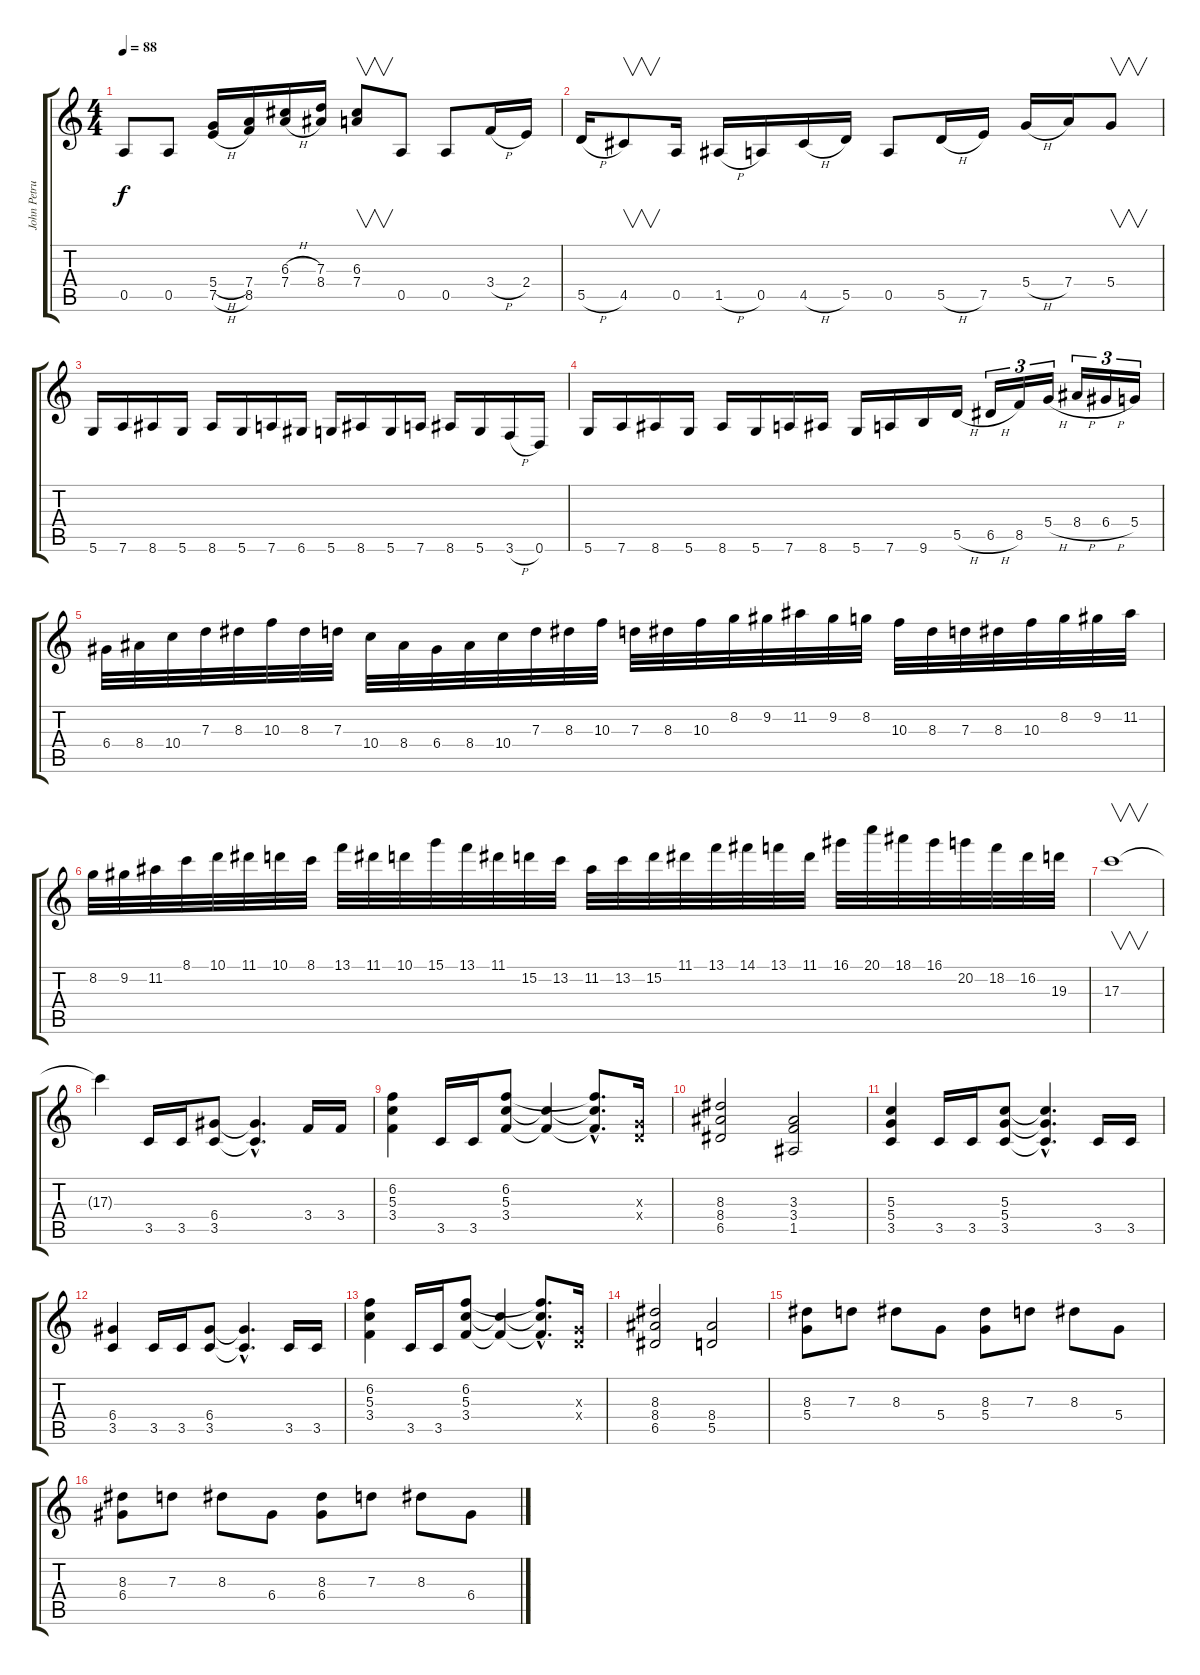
\track ("John Petrucci - 6 Strings Guitar Dropped" "John Petru") {instrument acousticguitarsteel}
\staff {score tabs}
\tuning (E4 B3 G3 D3 A2 D2) {hide}
\ts (4 4)
\tempo 88
\clef g2
\ks c
0.5.8{dy f} 0.5.8 (5.4{h} 7.5{h}).16 (7.4 8.5).16 (6.3{h} 7.4{h}).16 (7.3 8.4).16 (6.3 7.4).8{v} 0.5.8 0.5.8 3.4{h}.16 2.4.16 |
5.5{h}.16 4.5.8{v} 0.5.16 1.5{h}.16 0.5.16 4.5{h}.16 5.5.16 0.5.8 5.5{h}.16 7.5.16 5.4{h}.16 7.4.16 5.4.8{v} |
5.6.16 7.6.16 8.6.16 5.6.16 8.6.16 5.6.16 7.6.16 6.6.16 5.6.16 8.6.16 5.6.16 7.6.16 8.6.16 5.6.16 3.6{h}.16 0.6.16 |
5.6.16 7.6.16 8.6.16 5.6.16 8.6.16 5.6.16 7.6.16 8.6.16 5.6.16 7.6.16 9.6.16 5.5{h}.16 6.5{h}.16{tu (3 2)} 8.5.16{tu (3 2)} 5.4{h}.16{tu (3 2)} 8.4{h}.16{tu (3 2)} 6.4{h}.16{tu (3 2)} 5.4.16{tu (3 2)} |
6.4.32 8.4.32 10.4.32 7.3.32 8.3.32 10.3.32 8.3.32 7.3.32 10.4.32 8.4.32 6.4.32 8.4.32 10.4.32 7.3.32 8.3.32 10.3.32 7.3.32 8.3.32 10.3.32 8.2.32 9.2.32 11.2.32 9.2.32 8.2.32 10.3.32 8.3.32 7.3.32 8.3.32 10.3.32 8.2.32 9.2.32 11.2.32 |
8.2.32 9.2.32 11.2.32 8.1.32 10.1.32 11.1.32 10.1.32 8.1.32 13.1.32 11.1.32 10.1.32 15.1.32 13.1.32 11.1.32 15.2.32 13.2.32 11.2.32 13.2.32 15.2.32 11.1.32 13.1.32 14.1.32 13.1.32 11.1.32 16.1.32 20.1.32 18.1.32 16.1.32 20.2.32 18.2.32 16.2.32 19.3.32 |
17.3.1{v} |
17.3{t}.4 3.5.16 3.5.16 (6.4 3.5).8 (6.4{hac t} 3.5{hac t}).4{d} 3.4.16 3.4.16 |
(6.2 5.3 3.4).4 3.5.16 3.5.16 (6.2 5.3 3.4).8 (5.3{t} 3.4{t}).4 (6.2{hac t} 5.3{hac t} 3.4{hac t}).8{d} (0.3{x} 0.4{x}).16 |
(8.3 8.4 6.5).2 (3.3 3.4 1.5).2 |
(5.3 5.4 3.5).4 3.5.16 3.5.16 (5.3 5.4 3.5).8 (5.3{hac t} 5.4{hac t} 3.5{hac t}).4{d} 3.5.16 3.5.16 |
(6.4 3.5).4 3.5.16 3.5.16 (6.4 3.5).8 (6.4{hac t} 3.5{hac t}).4{d} 3.5.16 3.5.16 |
(6.2 5.3 3.4).4 3.5.16 3.5.16 (6.2 5.3 3.4).8 (5.3{t} 3.4{t}).4 (6.2{hac t} 5.3{hac t} 3.4{hac t}).8{d} (0.3{x} 0.4{x}).16 |
(8.3 8.4 6.5).2 (8.4 5.5).2 |
(8.3 5.4).8 7.3.8 8.3.8 5.4.8 (8.3 5.4).8 7.3.8 8.3.8 5.4.8 |
(8.3 6.4).8 7.3.8 8.3.8 6.4.8 (8.3 6.4).8 7.3.8 8.3.8 6.4.8
